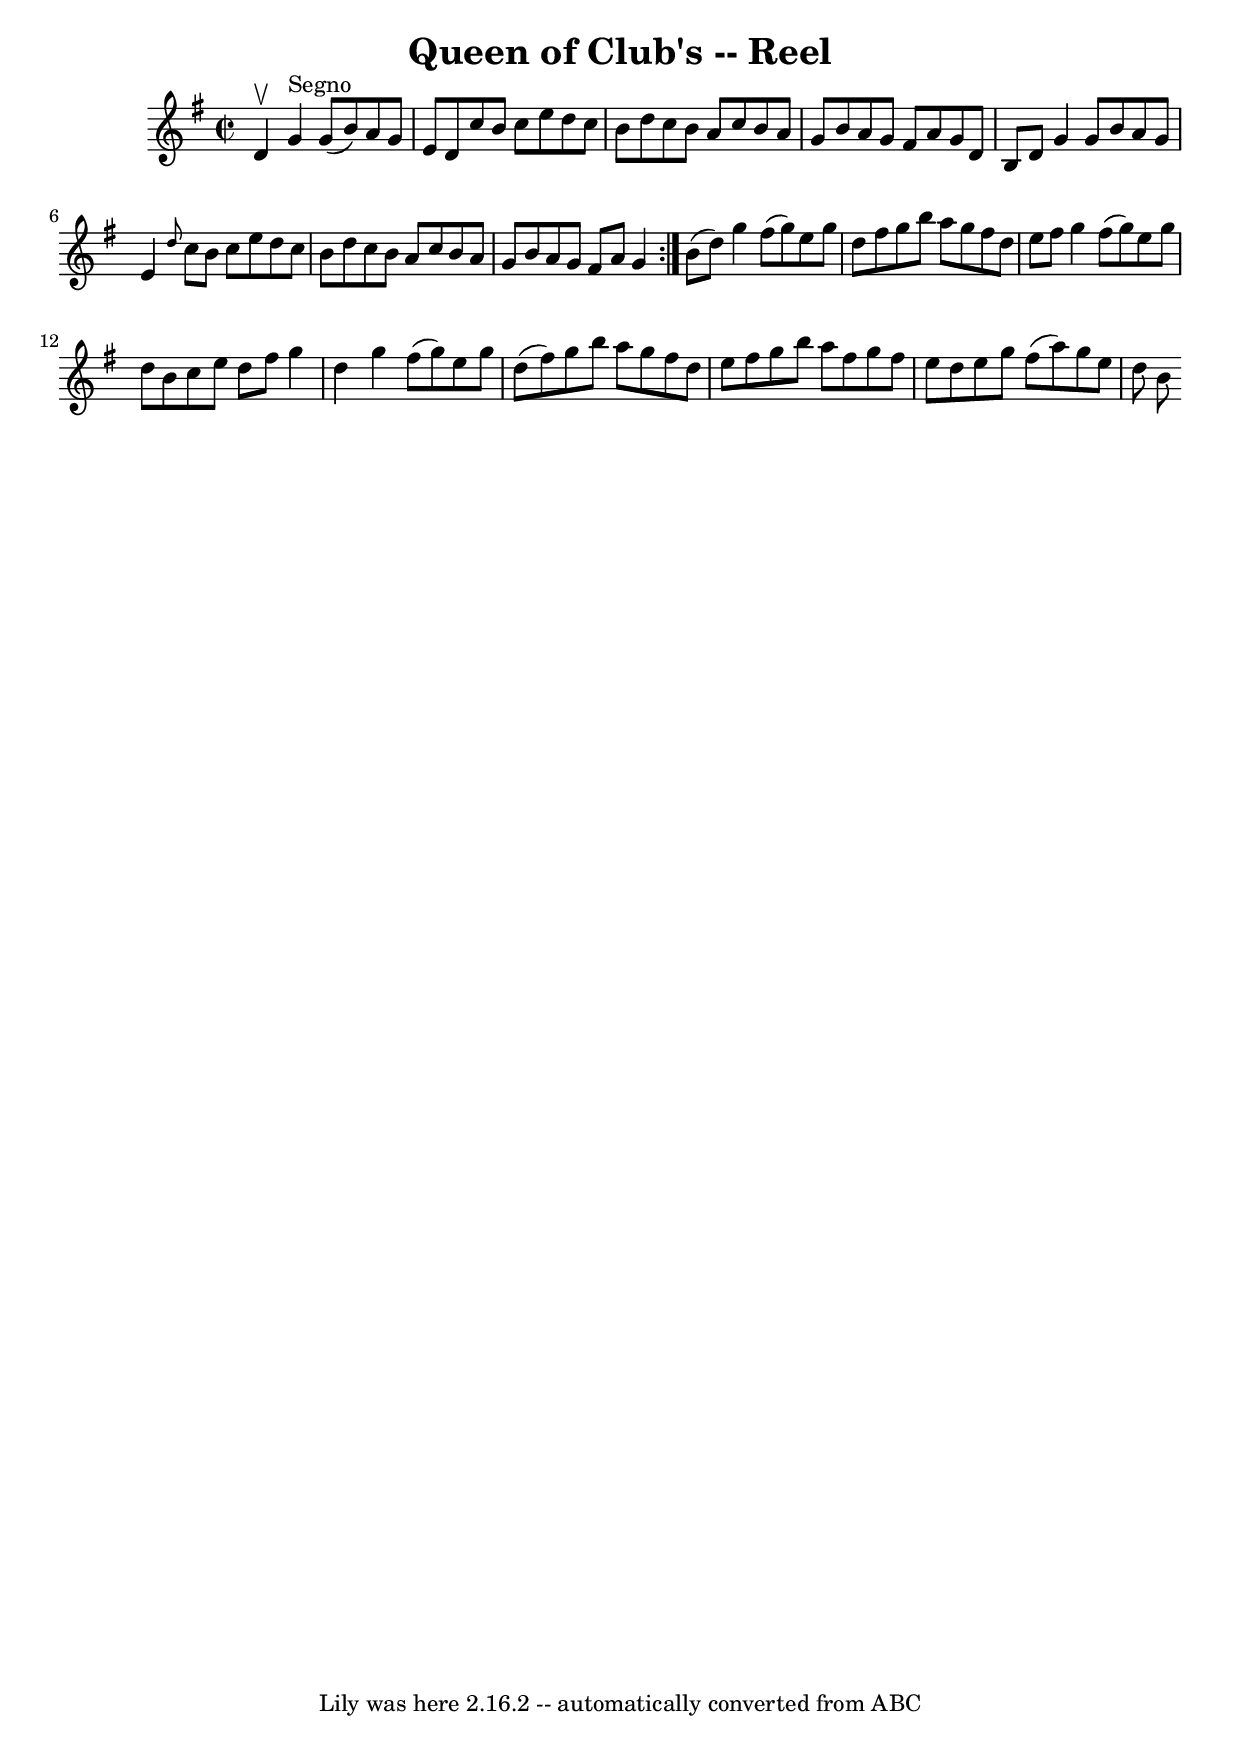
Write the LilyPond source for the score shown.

\version "2.16.2"
\include "Mammoth.ily"
\header {
  %% book = "Ryan's Mammoth Collection"
 crossRefNumber = "1"
 footnotes = "\\\\225"
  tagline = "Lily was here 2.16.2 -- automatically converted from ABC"
  title = "Queen of Club's -- Reel"

}
voicedefault =  {



  \repeat volta 2 {

    \override Staff.TimeSignature #'style = #'C
    \time 2/2 
    \key g \major d'4^\upbow    |
 g'4^"Segno" g'8 ( b'8) a'8 g'8 e'8 d'8     |
 c''8 b'8 c''8 e''8 d''8 c''8 b'8 d''8     |
 c''8 b'8 a'8 c''8 b'8 a'8 g'8 b'8     |
 a'8 g'8 fis'8 a'8 g'8 d'8 b8 d'8     |
 g'4 g'8 b'8 a'8 g'8 e'4    |
    
    \grace { d''8  
	   } c''8 b'8 c''8 e''8 d''8 c''8 b'8 d''8     |
 c''8 b'8 a'8 c''8 b'8 a'8 g'8 b'8     |
 a'8 g'8 fis'8 a'8 g'4     } b'8 (d''8)  |
 g''4 fis''8 (g''8) e''8 g''8 d''8 fis''8     |
 g''8 b''8 a''8 g''8 fis''8 d''8 e''8 fis''8     |
 g''4 fis''8 (g''8) e''8 g''8 d''8 b'8     |
 c''8 e''8 d''8 fis''8 g''4 d''4     |
 g''4 fis''8 (g''8) e''8 g''8 d''8 (fis''8)   |
 g''8 b''8 a''8 g''8 fis''8 d''8 e''8 fis''8     |
 g''8 b''8 a''8 fis''8 g''8 fis''8 e''8 d''8     |
 e''8 g''8 fis''8 ( a''8) g''8 e''8 d''8 b'8      \bar " |."   

}

\score{
  <<

    \context Staff="default"
    {
      \voicedefault 
      
    }

  >>
  \layout {
    
  }
  \midi {
  }

}
